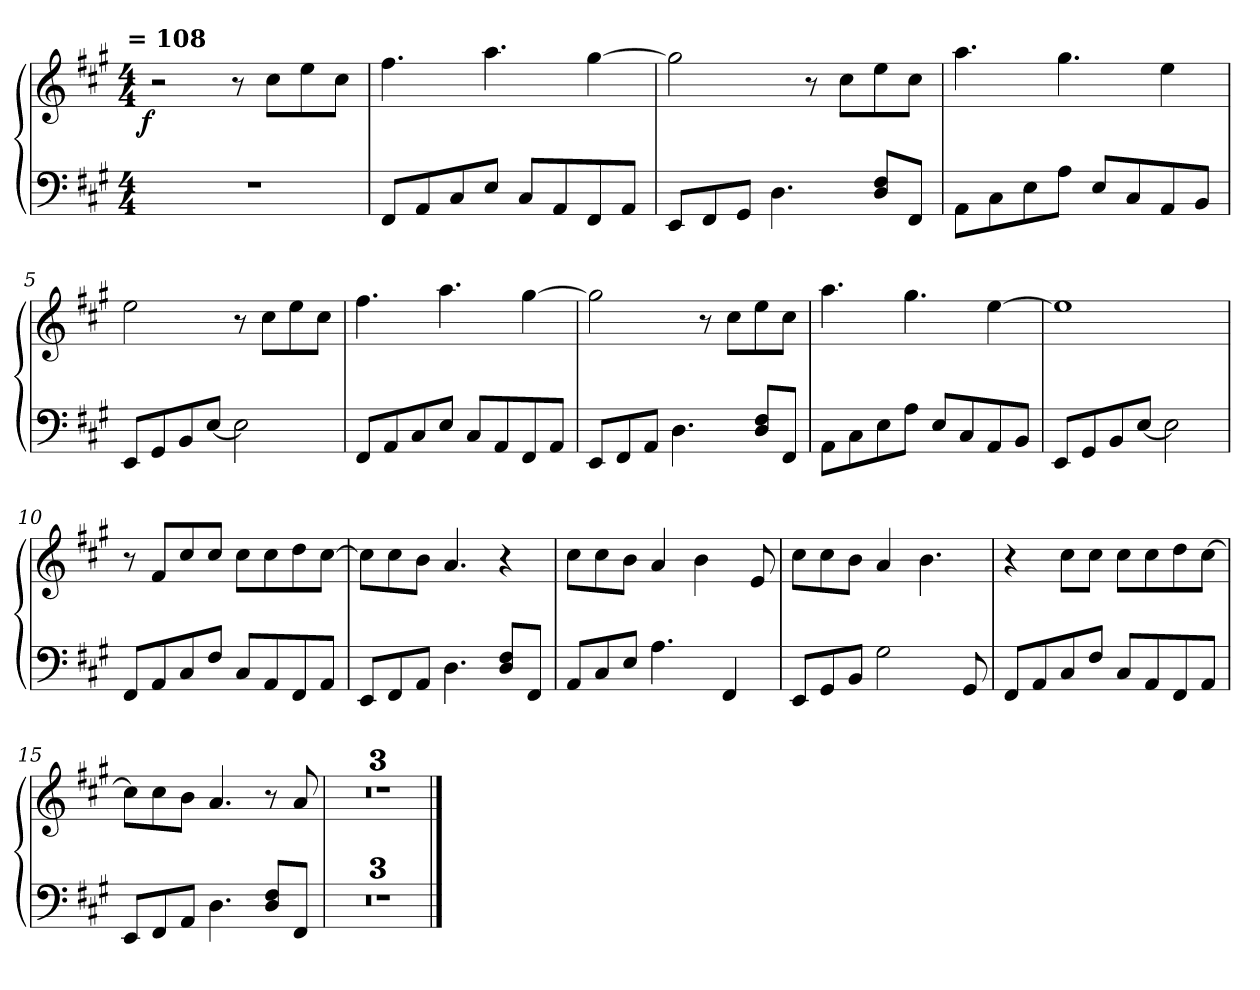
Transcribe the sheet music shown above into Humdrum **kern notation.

**kern	**kern	**dynam
*part1	*part1	*part1
*staff2	*staff1	*staff1/2
*clefF4	*clefG2	*
*k[f#c#g#]	*k[f#c#g#]	*
!!LO:TX:omd:t= = 108
*M4/4	*M4/4	*
=1	=1	=1
!	!	!LO:DY:b:rj
1r	2r	f
.	8r	.
.	8cc#\L	.
.	8ee\	.
.	8cc#\J	.
=2	=2	=2
8FF#/L	4.ff#\	.
8AA/	.	.
8C#/	.	.
8E/J	4.aa\	.
8C#/L	.	.
8AA/	.	.
8FF#/	[4gg#\	.
8AA/J	.	.
=3	=3	=3
8EE/L	2gg#\]	.
8FF#/	.	.
8GG#/J	.	.
4.D\	.	.
.	8r	.
.	8cc#\L	.
8D/ 8F#/L	8ee\	.
8FF#/J	8cc#\J	.
=4	=4	=4
8AA\L	4.aa\	.
8C#\	.	.
8E\	.	.
8A\J	4.gg#\	.
8E/L	.	.
8C#/	.	.
8AA/	4ee\	.
8BB/J	.	.
=5	=5	=5
8EE/L	2ee\	.
8GG#/	.	.
8BB/	.	.
[8E/J	.	.
2E\]	8r	.
.	8cc#\L	.
.	8ee\	.
.	8cc#\J	.
!!LO:LB:g=z
=6	=6	=6
8FF#/L	4.ff#\	.
8AA/	.	.
8C#/	.	.
8E/J	4.aa\	.
8C#/L	.	.
8AA/	.	.
8FF#/	[4gg#\	.
8AA/J	.	.
=7	=7	=7
8EE/L	2gg#\]	.
8FF#/	.	.
8AA/J	.	.
4.D\	.	.
.	8r	.
.	8cc#\L	.
8D/ 8F#/L	8ee\	.
8FF#/J	8cc#\J	.
=8	=8	=8
8AA\L	4.aa\	.
8C#\	.	.
8E\	.	.
8A\J	4.gg#\	.
8E/L	.	.
8C#/	.	.
8AA/	[4ee\	.
8BB/J	.	.
=9	=9	=9
8EE/L	1ee]	.
8GG#/	.	.
8BB/	.	.
[8E/J	.	.
2E\]	.	.
=10	=10	=10
8FF#/L	8r	.
8AA/	8f#/L	.
8C#/	8cc#/	.
8F#/J	8cc#/J	.
8C#/L	8cc#\L	.
8AA/	8cc#\	.
8FF#/	8dd\	.
8AA/J	[8cc#\J	.
!!LO:LB:g=z
=11	=11	=11
8EE/L	8cc#\L]	.
8FF#/	8cc#\	.
8AA/J	8b\J	.
4.D\	4.a/	.
8D/ 8F#/L	4r	.
8FF#/J	.	.
=12	=12	=12
8AA/L	8cc#\L	.
8C#/	8cc#\	.
8E/J	8b\J	.
4.A\	4a/	.
.	4b\	.
4FF#/	.	.
.	8e/	.
=13	=13	=13
8EE/L	8cc#\L	.
8GG#/	8cc#\	.
8BB/J	8b\J	.
2G#\	4a/	.
.	4.b\	.
8GG#/	.	.
=14	=14	=14
8FF#/L	4r	.
8AA/	.	.
8C#/	8cc#\L	.
8F#/J	8cc#\J	.
8C#/L	8cc#\L	.
8AA/	8cc#\	.
8FF#/	8dd\	.
8AA/J	[8cc#\J	.
=15	=15	=15
8EE/L	8cc#\L]	.
8FF#/	8cc#\	.
8AA/J	8b\J	.
4.D\	4.a/	.
8D/ 8F#/L	8r	.
8FF#/J	8a/	.
=16	=16	=16
1r	1r	.
=17	=17	=17
1r	1r	.
!!LO:LB:g=z
=18	=18	=18
1r	1r	.
==	==	==
*-	*-	*-
